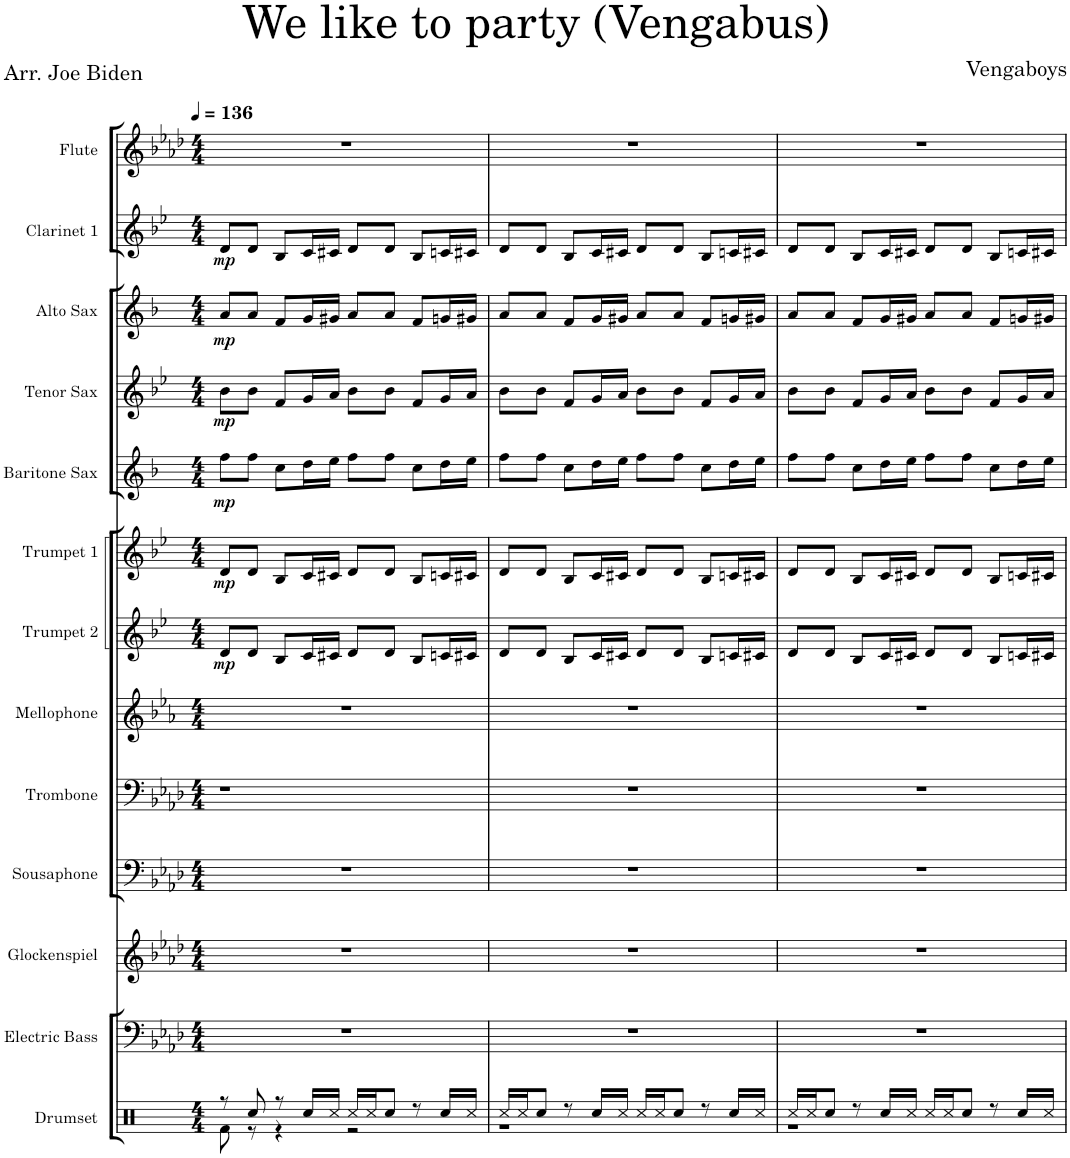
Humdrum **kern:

**kern	**kern	**kern	**kern	**kern	**kern	**kern	**dynam	**kern	**dynam	**kern	**dynam	**kern	**dynam	**kern	**dynam	**kern	**dynam	**kern
*part13	*part12	*part11	*part10	*part9	*part8	*part7	*part7	*part6	*part6	*part5	*part5	*part4	*part4	*part3	*part3	*part2	*part2	*part1
*staff13	*staff12	*staff11	*staff10	*staff9	*staff8	*staff7	*staff7	*staff6	*staff6	*staff5	*staff5	*staff4	*staff4	*staff3	*staff3	*staff2	*staff2	*staff1
*I"Drumset	*I"Electric Bass	*I"Glockenspiel	*I"Sousaphone	*I"Trombone	*I"Mellophone	*I"Trumpet 2	*	*I"Trumpet 1	*	*I"Baritone Sax	*	*I"Tenor Sax	*	*I"Alto Sax	*	*I"Clarinet 1	*	*I"Flute
*I'D. Set	*I'El. B.	*I'Glock.	*I'Sphn.	*I'Tbn.	*I'Mph.	*I'Tpt. 2	*	*I'Tpt. 1	*	*I'Bar. Sax.	*	*I'T. Sax.	*	*I'A. Sax.	*	*I'Cl. 1	*	*I'Fl.
*clefX	*clefF4	*clefG2	*clefF4	*clefF4	*clefG2	*clefG2	*	*clefG2	*	*clefG2	*	*clefG2	*	*clefG2	*	*clefG2	*	*clefG2
*	*Trd7c12	*Trd-14c-24	*	*	*Trd4c7	*Trd1c2	*	*Trd1c2	*	*Trd12c21	*	*Trd8c14	*	*Trd5c9	*	*Trd1c2	*	*
*k[]	*k[b-e-a-d-]	*k[b-e-a-d-]	*k[b-e-a-d-]	*k[b-e-a-d-]	*k[b-e-a-]	*k[b-e-]	*	*k[b-e-]	*	*k[b-]	*	*k[b-e-]	*	*k[b-]	*	*k[b-e-]	*	*k[b-e-a-d-]
*M4/4	*M4/4	*M4/4	*M4/4	*M4/4	*M4/4	*M4/4	*	*M4/4	*	*M4/4	*	*M4/4	*	*M4/4	*	*M4/4	*	*M4/4
*MM136	*MM136	*MM136	*MM136	*MM136	*MM136	*MM136	*	*MM136	*	*MM136	*	*MM136	*	*MM136	*	*MM136	*	*MM136
=1	=1	=1	=1	=1	=1	=1	=1	=1	=1	=1	=1	=1	=1	=1	=1	=1	=1	=1
*^	*	*	*	*	*	*	*	*	*	*	*	*	*	*	*	*	*	*
!	!	!	!	!	!	!	!	!LO:DY:b	!	!LO:DY:b	!	!LO:DY:b	!	!LO:DY:b	!	!LO:DY:b	!	!LO:DY:b	!
8r	8Rf\	1r	1r	1r	1r	1r	8d/L	mp	8d/L	mp	8ff\L	mp	8b-\L	mp	8a/L	mp	8d/L	mp	1r
8Rcc/	8r	.	.	.	.	.	8d/J	.	8d/J	.	8ff\J	.	8b-\J	.	8a/J	.	8d/J	.	.
8r	4r	.	.	.	.	.	8B-/L	.	8B-/L	.	8cc\L	.	8f/L	.	8f/L	.	8B-/L	.	.
16Rcc/LL	.	.	.	.	.	.	16c/L	.	16c/L	.	16dd\L	.	16g/L	.	16g/L	.	16c/L	.	.
16Rcc/JJ	.	.	.	.	.	.	16c#X/JJ	.	16c#X/JJ	.	16ee\JJ	.	16a/JJ	.	16g#X/JJ	.	16c#X/JJ	.	.
16Rcc/LL	2r	.	.	.	.	.	8d/L	.	8d/L	.	8ff\L	.	8b-\L	.	8a/L	.	8d/L	.	.
16Rcc/J	.	.	.	.	.	.	.	.	.	.	.	.	.	.	.	.	.	.	.
8Rcc/J	.	.	.	.	.	.	8d/J	.	8d/J	.	8ff\J	.	8b-\J	.	8a/J	.	8d/J	.	.
8r	.	.	.	.	.	.	8B-/L	.	8B-/L	.	8cc\L	.	8f/L	.	8f/L	.	8B-/L	.	.
16Rcc/LL	.	.	.	.	.	.	16cn/L	.	16cn/L	.	16dd\L	.	16g/L	.	16gn/L	.	16cn/L	.	.
16Rcc/JJ	.	.	.	.	.	.	16c#X/JJ	.	16c#X/JJ	.	16ee\JJ	.	16a/JJ	.	16g#X/JJ	.	16c#X/JJ	.	.
=2	=2	=2	=2	=2	=2	=2	=2	=2	=2	=2	=2	=2	=2	=2	=2	=2	=2	=2	=2
16Rcc/LL	1r	1r	1r	1r	1r	1r	8d/L	.	8d/L	.	8ff\L	.	8b-\L	.	8a/L	.	8d/L	.	1r
16Rcc/J	.	.	.	.	.	.	.	.	.	.	.	.	.	.	.	.	.	.	.
8Rcc/J	.	.	.	.	.	.	8d/J	.	8d/J	.	8ff\J	.	8b-\J	.	8a/J	.	8d/J	.	.
8r	.	.	.	.	.	.	8B-/L	.	8B-/L	.	8cc\L	.	8f/L	.	8f/L	.	8B-/L	.	.
16Rcc/LL	.	.	.	.	.	.	16c/L	.	16c/L	.	16dd\L	.	16g/L	.	16g/L	.	16c/L	.	.
16Rcc/JJ	.	.	.	.	.	.	16c#X/JJ	.	16c#X/JJ	.	16ee\JJ	.	16a/JJ	.	16g#X/JJ	.	16c#X/JJ	.	.
16Rcc/LL	.	.	.	.	.	.	8d/L	.	8d/L	.	8ff\L	.	8b-\L	.	8a/L	.	8d/L	.	.
16Rcc/J	.	.	.	.	.	.	.	.	.	.	.	.	.	.	.	.	.	.	.
8Rcc/J	.	.	.	.	.	.	8d/J	.	8d/J	.	8ff\J	.	8b-\J	.	8a/J	.	8d/J	.	.
8r	.	.	.	.	.	.	8B-/L	.	8B-/L	.	8cc\L	.	8f/L	.	8f/L	.	8B-/L	.	.
16Rcc/LL	.	.	.	.	.	.	16cn/L	.	16cn/L	.	16dd\L	.	16g/L	.	16gn/L	.	16cn/L	.	.
16Rcc/JJ	.	.	.	.	.	.	16c#X/JJ	.	16c#X/JJ	.	16ee\JJ	.	16a/JJ	.	16g#X/JJ	.	16c#X/JJ	.	.
=3	=3	=3	=3	=3	=3	=3	=3	=3	=3	=3	=3	=3	=3	=3	=3	=3	=3	=3	=3
16Rcc/LL	1r	1r	1r	1r	1r	1r	8d/L	.	8d/L	.	8ff\L	.	8b-\L	.	8a/L	.	8d/L	.	1r
16Rcc/J	.	.	.	.	.	.	.	.	.	.	.	.	.	.	.	.	.	.	.
8Rcc/J	.	.	.	.	.	.	8d/J	.	8d/J	.	8ff\J	.	8b-\J	.	8a/J	.	8d/J	.	.
8r	.	.	.	.	.	.	8B-/L	.	8B-/L	.	8cc\L	.	8f/L	.	8f/L	.	8B-/L	.	.
16Rcc/LL	.	.	.	.	.	.	16c/L	.	16c/L	.	16dd\L	.	16g/L	.	16g/L	.	16c/L	.	.
16Rcc/JJ	.	.	.	.	.	.	16c#X/JJ	.	16c#X/JJ	.	16ee\JJ	.	16a/JJ	.	16g#X/JJ	.	16c#X/JJ	.	.
16Rcc/LL	.	.	.	.	.	.	8d/L	.	8d/L	.	8ff\L	.	8b-\L	.	8a/L	.	8d/L	.	.
16Rcc/J	.	.	.	.	.	.	.	.	.	.	.	.	.	.	.	.	.	.	.
8Rcc/J	.	.	.	.	.	.	8d/J	.	8d/J	.	8ff\J	.	8b-\J	.	8a/J	.	8d/J	.	.
8r	.	.	.	.	.	.	8B-/L	.	8B-/L	.	8cc\L	.	8f/L	.	8f/L	.	8B-/L	.	.
16Rcc/LL	.	.	.	.	.	.	16cn/L	.	16cn/L	.	16dd\L	.	16g/L	.	16gn/L	.	16cn/L	.	.
16Rcc/JJ	.	.	.	.	.	.	16c#X/JJ	.	16c#X/JJ	.	16ee\JJ	.	16a/JJ	.	16g#X/JJ	.	16c#X/JJ	.	.
*v	*v	*	*	*	*	*	*	*	*	*	*	*	*	*	*	*	*	*	*
=	=	=	=	=	=	=	=	=	=	=	=	=	=	=	=	=	=	=
*-	*-	*-	*-	*-	*-	*-	*-	*-	*-	*-	*-	*-	*-	*-	*-	*-	*-	*-
